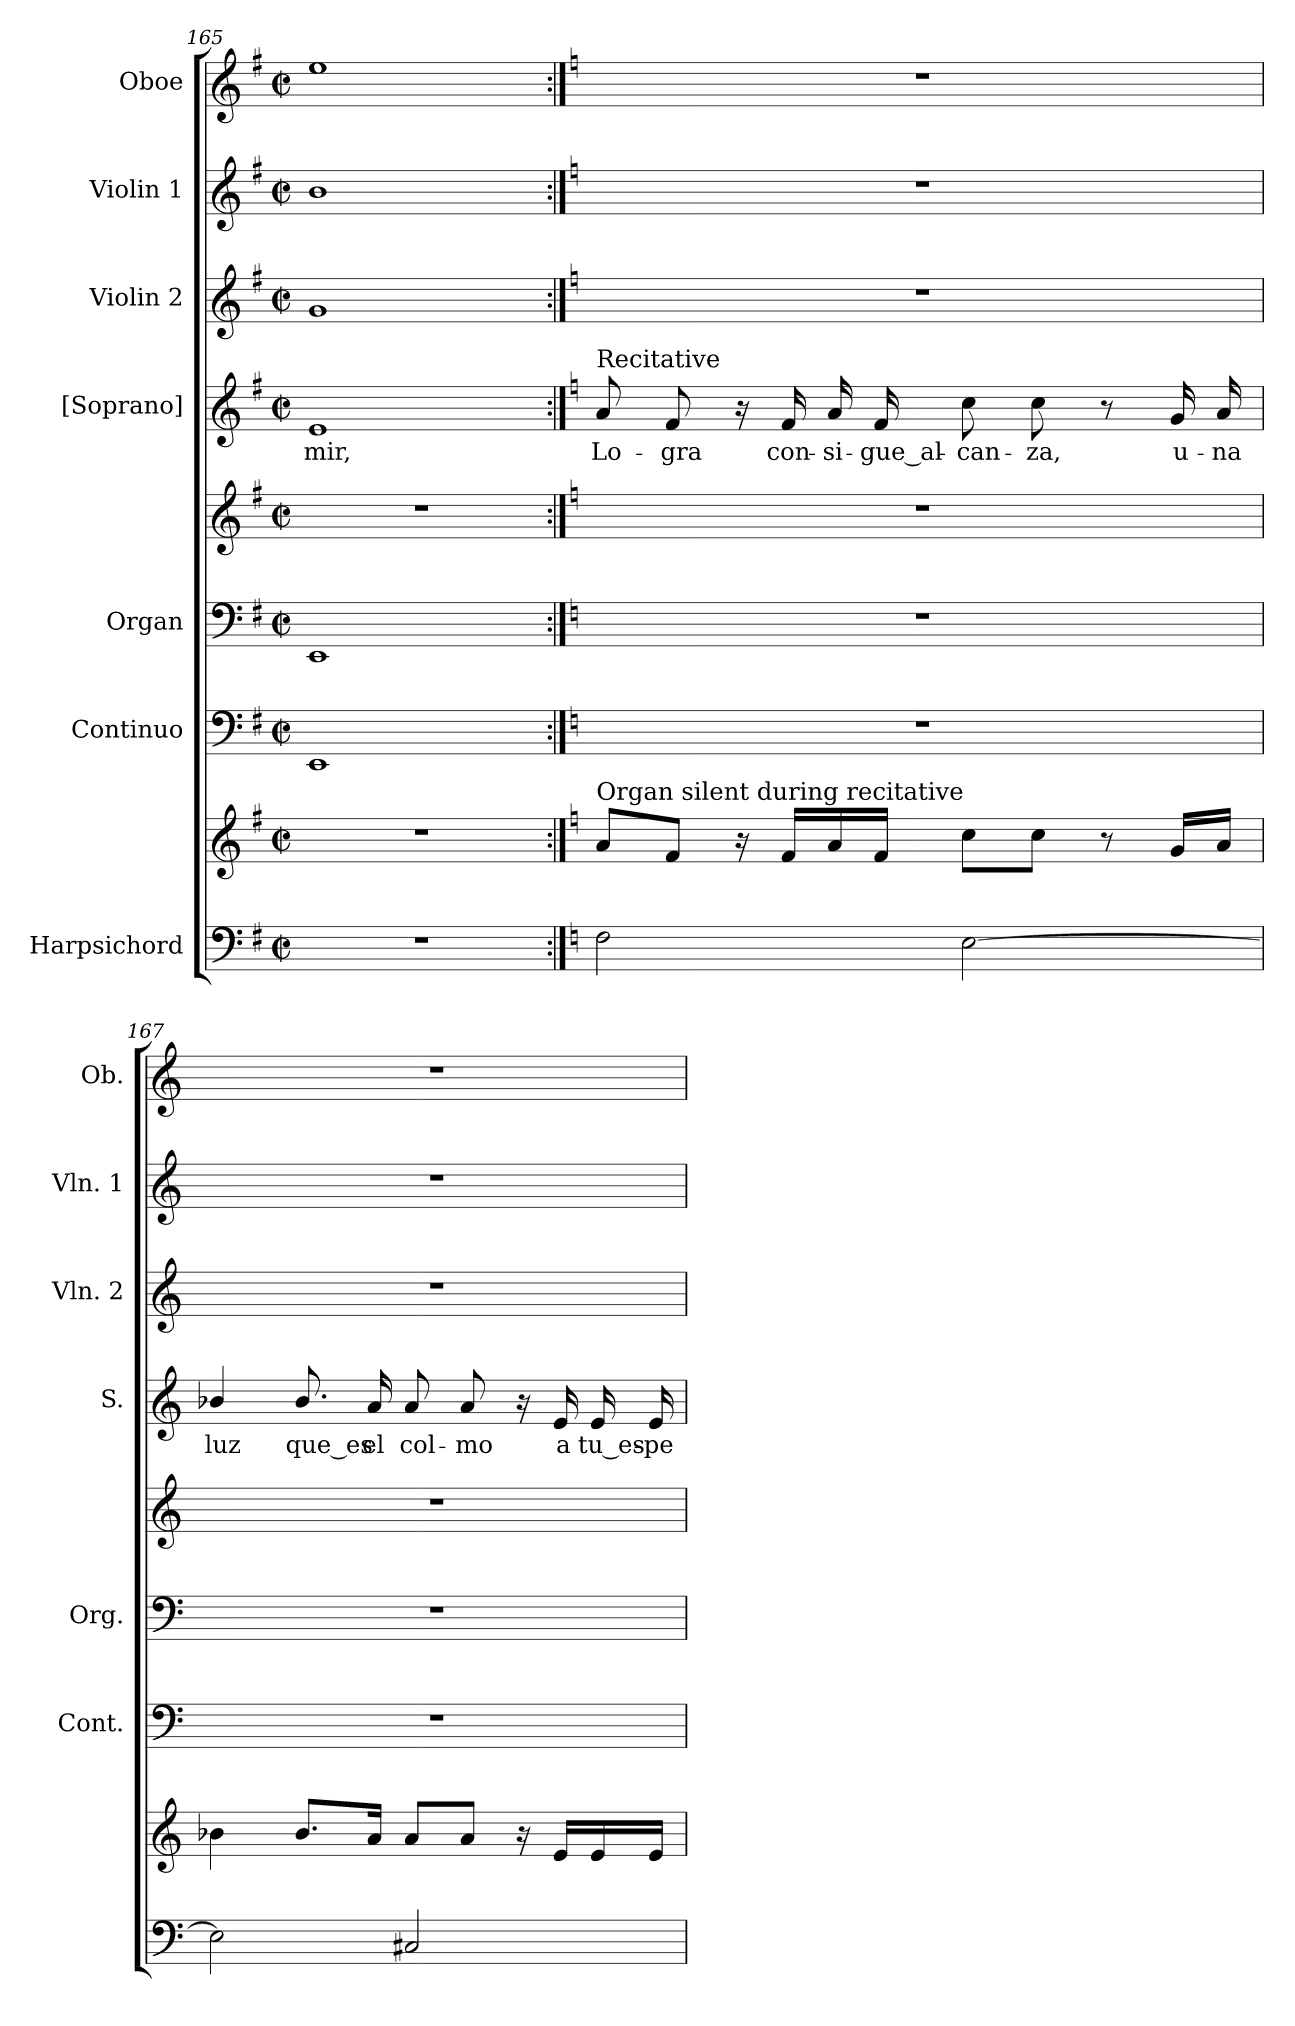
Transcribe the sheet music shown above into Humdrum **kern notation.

**kern	**kern	**kern	**kern	**kern	**kern	**text	**kern	**kern	**kern
*part7	*part7	*part6	*part5	*part5	*part4	*part4	*part3	*part2	*part1
*staff9	*staff8	*staff7	*staff6	*staff5	*staff4	*staff4	*staff3	*staff2	*staff1
*I"Harpsichord	*	*I"Continuo	*I"Organ	*	*I"[Soprano]	*	*I"Violin 2	*I"Violin 1	*I"Oboe
*	*	*I'Cont.	*I'Org.	*	*I'S.	*	*I'Vln. 2	*I'Vln. 1	*I'Ob.
*clefF4	*clefG2	*clefF4	*clefF4	*clefG2	*clefG2	*	*clefG2	*clefG2	*clefG2
*k[f#]	*k[f#]	*k[f#]	*k[f#]	*k[f#]	*k[f#]	*	*k[f#]	*k[f#]	*k[f#]
*G:	*G:	*G:	*G:	*G:	*G:	*	*G:	*G:	*G:
*M2/2	*M2/2	*M2/2	*M2/2	*M2/2	*M2/2	*	*M2/2	*M2/2	*M2/2
*met(c|)	*met(c|)	*met(c|)	*met(c|)	*met(c|)	*met(c|)	*	*met(c|)	*met(c|)	*met(c|)
=165	=165	=165	=165	=165	=165	=165	=165	=165	=165
!	!	!	!	!	!	!LO:LY:b:color=#000000	!	!	!
1r	1r	1EEi	1EEi	1r	1ei	-mir,	1gi	1bi	1eei
!!LO:LB:g=z
=166:|!	=166:|!	=166:|!	=166:|!	=166:|!	=166:|!	=166:|!	=166:|!	=166:|!	=166:|!
*k[]	*k[]	*k[]	*k[]	*k[]	*k[]	*	*k[]	*k[]	*k[]
*C:	*C:	*C:	*C:	*C:	*C:	*	*C:	*C:	*C:
!	!	!	!	!	!LO:TX:a:t=Recitative	!	!	!	!
!	!LO:TX:a:t=Organ silent during recitative	!	!	!	!	!	!	!	!
!	!	!	!	!	!	!LO:LY:b:color=#000000	!	!	!
2Fi\	8ai/L	1r	1r	1r	8ai/	Lo-	1r	1r	1r
!	!	!	!	!	!	!LO:LY:b:color=#000000	!	!	!
.	8fi/J	.	.	.	8fi/	-gra	.	.	.
.	16r	.	.	.	16r	.	.	.	.
!	!	!	!	!	!	!LO:LY:b:color=#000000	!	!	!
.	16fi/LL	.	.	.	16fi/	con-	.	.	.
!	!	!	!	!	!	!LO:LY:b:color=#000000	!	!	!
.	16ai/	.	.	.	16ai/	-si-	.	.	.
!	!	!	!	!	!	!LO:LY:b:color=#000000	!	!	!
.	16fi/JJ	.	.	.	16fi/	-gue_al-	.	.	.
!	!	!	!	!	!	!LO:LY:b:color=#000000	!	!	!
[2Ei\	8cci\L	.	.	.	8cci\	-can-	.	.	.
!	!	!	!	!	!	!LO:LY:b:color=#000000	!	!	!
.	8cci\J	.	.	.	8cci\	-za,	.	.	.
.	8r	.	.	.	8r	.	.	.	.
!	!	!	!	!	!	!LO:LY:b:color=#000000	!	!	!
.	16gi/LL	.	.	.	16gi/	u-	.	.	.
!	!	!	!	!	!	!LO:LY:b:color=#000000	!	!	!
.	16ai/JJ	.	.	.	16ai/	-na	.	.	.
=167	=167	=167	=167	=167	=167	=167	=167	=167	=167
!	!	!	!	!	!	!LO:LY:b:color=#000000	!	!	!
2Ei\]	4b-Xi\	1r	1r	1r	4b-Xi/	luz	1r	1r	1r
!	!	!	!	!	!	!LO:LY:b:color=#000000	!	!	!
.	8.b-i/L	.	.	.	8.b-i/	que_es	.	.	.
!	!	!	!	!	!	!LO:LY:b:color=#000000	!	!	!
.	16ai/Jk	.	.	.	16ai/	el	.	.	.
!	!	!	!	!	!	!LO:LY:b:color=#000000	!	!	!
2C#Xi/	8ai/L	.	.	.	8ai/	col-	.	.	.
!	!	!	!	!	!	!LO:LY:b:color=#000000	!	!	!
.	8ai/J	.	.	.	8ai/	-mo	.	.	.
.	16r	.	.	.	16r	.	.	.	.
!	!	!	!	!	!	!LO:LY:b:color=#000000	!	!	!
.	16ei/LL	.	.	.	16ei/	a	.	.	.
!	!	!	!	!	!	!LO:LY:b:color=#000000	!	!	!
.	16ei/	.	.	.	16ei/	tu_es-	.	.	.
!	!	!	!	!	!	!LO:LY:b:color=#000000	!	!	!
.	16ei/JJ	.	.	.	16ei/	-pe-	.	.	.
=	=	=	=	=	=	=	=	=	=
*-	*-	*-	*-	*-	*-	*-	*-	*-	*-
